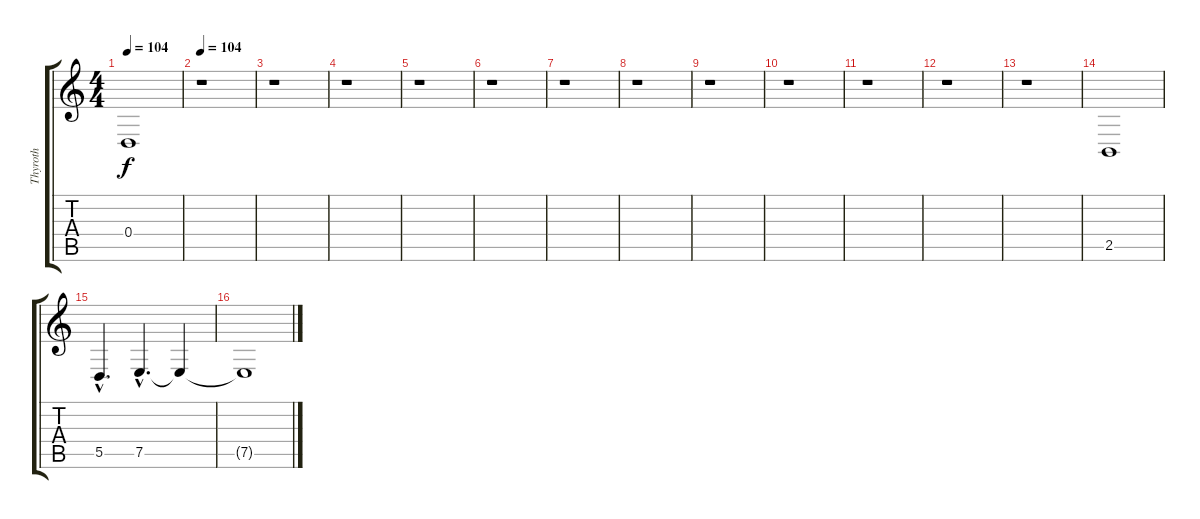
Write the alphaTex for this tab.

\track ("Thyroth" "Thyroth") {instrument choiraahs}
\staff {score tabs}
\tuning (E4 B3 G3 D3 A2 E2) {hide}
\ts (4 4)
\tempo 104
\clef g2
\ks c
0.4.1{dy f} |
\tempo 104
r.1 |
r.1 |
r.1 |
r.1 |
r.1 |
r.1 |
r.1 |
r.1 |
r.1 |
r.1 |
r.1 |
r.1 |
2.5.1 |
5.5{hac}.4{d} 7.5{hac}.4{d} 7.5{t}.4 |
7.5{t}.1
